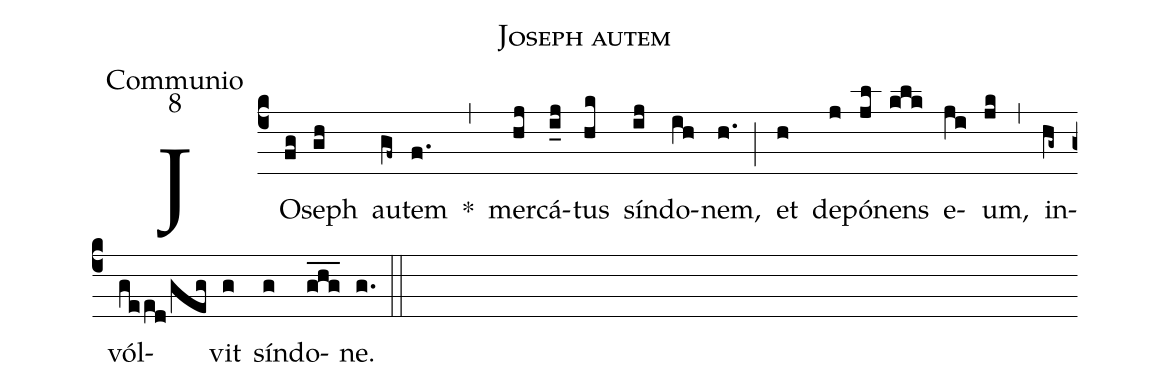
name:Joseph autem;
office-part:Communio;
mode:8;
%%
(c4) JO(fg)seph(gh) au(gf~)tem(f.) *(,) mer(hj)cá(i_j)tus(hk) sín(ij)do(ih)nem,(h.) (;) et(h) de(j)pó(jl)nens(klk) e(ji)um,(jk) (,) in(hg~)vól(geed/geg)vit(g) sín(g)do(ghg___)ne.(g.) (::)
